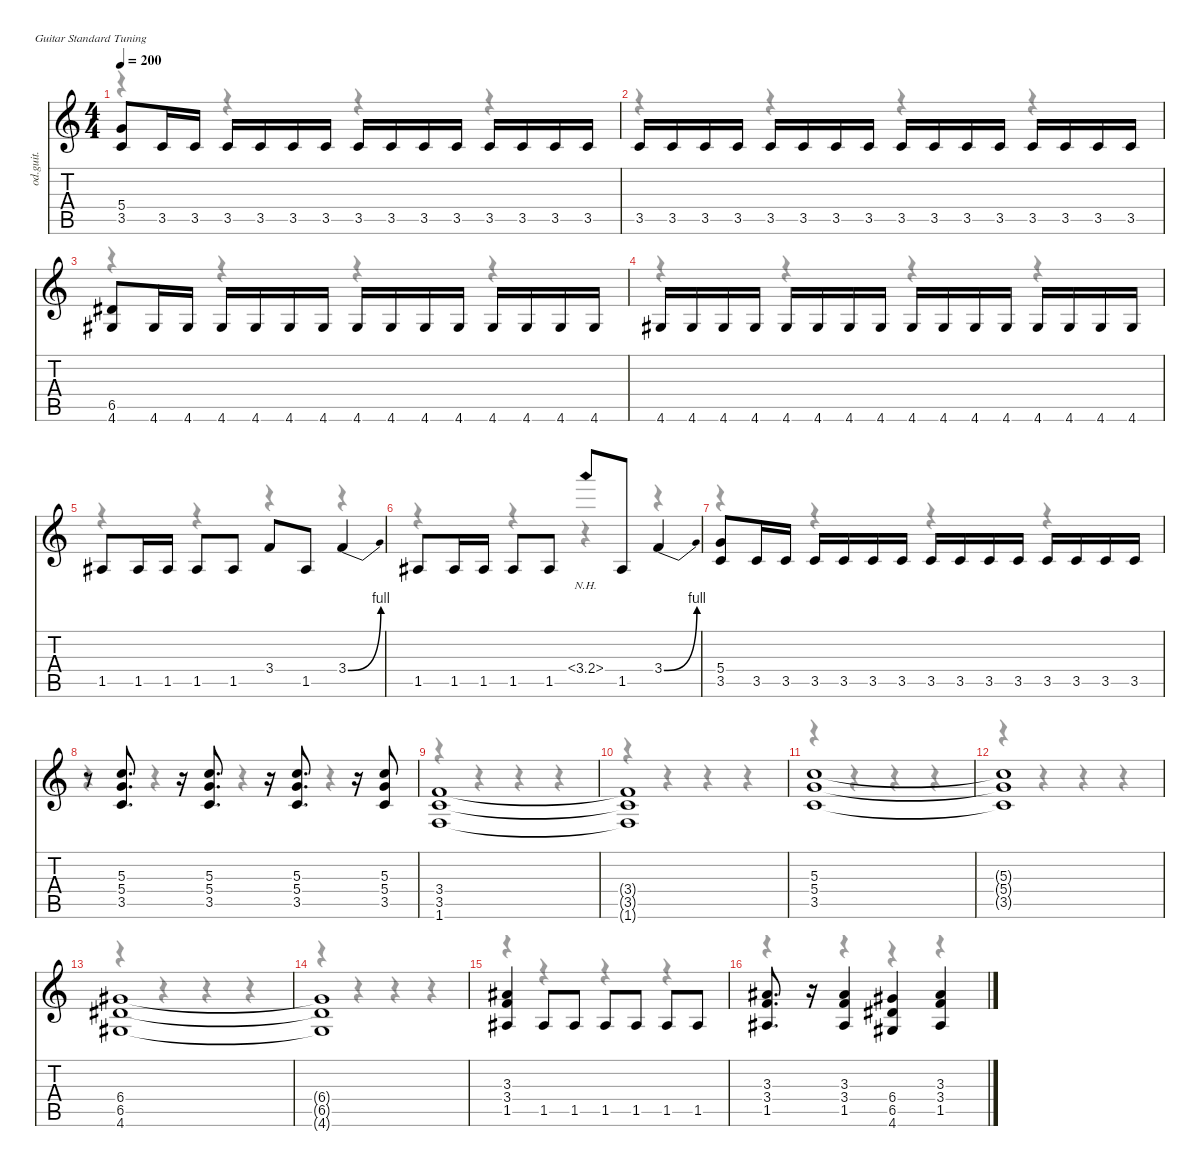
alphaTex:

\hideDynamics
\bracketExtendMode nobrackets
\otherSystemsTrackNameOrientation horizontal
\track ("Guitar 1 " "od.guit.") {instrument overdrivenguitar}
\staff {score tabs}
\tuning (E4 B3 G3 D3 A2 E2)
\voice
\ts (4 4)
\section ("" "")
\scale
0.991149
\tempo 200
\accidentals auto
\clef g2
\ottava regular
\simile none
\ks c
(5.4 3.5).8{dy f beam Up} 3.5.16{beam Up} 3.5.16{beam Up} 3.5.16{beam Up} 3.5.16{beam Up} 3.5.16{beam Up} 3.5.16{beam Up} 3.5.16{beam Up} 3.5.16{beam Up} 3.5.16{beam Up} 3.5.16{beam Up} 3.5.16{beam Up} 3.5.16{beam Up} 3.5.16{beam Up} 3.5.16{beam Up} |
\scale
0.991149 3.5.16{beam Up} 3.5.16{beam Up} 3.5.16{beam Up} 3.5.16{beam Up} 3.5.16{beam Up} 3.5.16{beam Up} 3.5.16{beam Up} 3.5.16{beam Up} 3.5.16{beam Up} 3.5.16{beam Up} 3.5.16{beam Up} 3.5.16{beam Up} 3.5.16{beam Up} 3.5.16{beam Up} 3.5.16{beam Up} 3.5.16{beam Up} |
\scale
1.05826 (6.5{acc #} 4.6{acc #}).8{beam Up} 4.6{acc #}.16{beam Up} 4.6{acc #}.16{beam Up} 4.6{acc #}.16{beam Up} 4.6{acc #}.16{beam Up} 4.6{acc #}.16{beam Up} 4.6{acc #}.16{beam Up} 4.6{acc #}.16{beam Up} 4.6{acc #}.16{beam Up} 4.6{acc #}.16{beam Up} 4.6{acc #}.16{beam Up} 4.6{acc #}.16{beam Up} 4.6{acc #}.16{beam Up} 4.6{acc #}.16{beam Up} 4.6{acc #}.16{beam Up} |
\scale
0.977051 4.6{acc #}.16{beam Up} 4.6{acc #}.16{beam Up} 4.6{acc #}.16{beam Up} 4.6{acc #}.16{beam Up} 4.6{acc #}.16{beam Up} 4.6{acc #}.16{beam Up} 4.6{acc #}.16{beam Up} 4.6{acc #}.16{beam Up} 4.6{acc #}.16{beam Up} 4.6{acc #}.16{beam Up} 4.6{acc #}.16{beam Up} 4.6{acc #}.16{beam Up} 4.6{acc #}.16{beam Up} 4.6{acc #}.16{beam Up} 4.6{acc #}.16{beam Up} 4.6{acc #}.16{beam Up} |
\scale
0.977051 1.5{acc #}.8{beam Up} 1.5{acc #}.16{beam Up} 1.5{acc #}.16{beam Up} 1.5{acc #}.8{beam Up} 1.5{acc #}.8{beam Up} 3.4.8{beam Up} 1.5{acc #}.8{beam Up} 3.4{be (bend 0 0 30 4)}.4{beam Up} |
\scale
0.977051 1.5{acc #}.8{beam Up} 1.5{acc #}.16{beam Up} 1.5{acc #}.16{beam Up} 1.5{acc #}.8{beam Up} 1.5{acc #}.8{beam Up} 3.4{nh}.8{beam Up} 1.5{acc #}.8{beam Up} 3.4{be (bend 0 0 30 4)}.4{beam Up} |
\scale
0.999117 (5.4 3.5).8{beam Up} 3.5.16{beam Up} 3.5.16{beam Up} 3.5.16{beam Up} 3.5.16{beam Up} 3.5.16{beam Up} 3.5.16{beam Up} 3.5.16{beam Up} 3.5.16{beam Up} 3.5.16{beam Up} 3.5.16{beam Up} 3.5.16{beam Up} 3.5.16{beam Up} 3.5.16{beam Up} 3.5.16{beam Up} |
\scale
1.01147 r.8{beam Up} (5.3 5.4 3.5).8{d beam Up} r.16{beam Up} (5.3 5.4 3.5).8{d beam Up} r.16{beam Up} (5.3 5.4 3.5).8{d beam Up} r.16{beam Up} (5.3 5.4 3.5).8{beam Up} |
\section ("" "")
\scale
1.07196 (3.4 3.5 1.6).1{beam Up} |
\scale
0.987079 (3.4{t} 3.5{t} 1.6{t}).1{beam Up} |
\scale
0.987079 (5.3 5.4 3.5).1{beam Up} |
\scale
0.987079 (5.3{t} 5.4{t} 3.5{t}).1{beam Up} |
\scale
0.979723 (6.4{acc #} 6.5{acc #} 4.6{acc #}).1{beam Up} |
\scale
0.987079 (6.4{t acc #} 6.5{t acc #} 4.6{t acc #}).1{beam Up} |
\scale
1.07174 (3.3{acc #} 3.4 1.5{acc #}).4{beam Up} 1.5{acc #}.8{beam Up} 1.5{acc #}.8{beam Up} 1.5{acc #}.8{beam Up} 1.5{acc #}.8{beam Up} 1.5{acc #}.8{beam Up} 1.5{acc #}.8{beam Up} |
\scale
0.995538 (3.3{acc #} 3.4 1.5{acc #}).8{d beam Up} r.16{beam Up} (3.3{acc #} 3.4 1.5{acc #}).4{beam Up} (6.4{acc #} 6.5{acc #} 4.6{acc #}).4{beam Up} (3.3{acc #} 3.4 1.5{acc #}).4{beam Up}
\voice
\clef g2
\ottava regular
\simile none
\ks c
r.4{dy mf beam Down} r.4{beam Down} r.4{beam Down} r.4{beam Down} |
r.4{beam Down} r.4{beam Down} r.4{beam Down} r.4{beam Down} |
r.4{beam Down} r.4{beam Down} r.4{beam Down} r.4{beam Down} |
r.4{beam Down} r.4{beam Down} r.4{beam Down} r.4{beam Down} |
r.4{beam Down} r.4{beam Down} r.4{beam Down} r.4{beam Down} |
r.4{beam Down} r.4{beam Down} r.4{beam Down} r.4{beam Down} |
r.4{beam Down} r.4{beam Down} r.4{beam Down} r.4{beam Down} |
r.4{beam Down} r.4{beam Down} r.4{beam Down} r.4{beam Down} |
r.4{beam Down} r.4{beam Down} r.4{beam Down} r.4{beam Down} |
r.4{beam Down} r.4{beam Down} r.4{beam Down} r.4{beam Down} |
r.4{beam Down} r.4{beam Down} r.4{beam Down} r.4{beam Down} |
r.4{beam Down} r.4{beam Down} r.4{beam Down} r.4{beam Down} |
r.4{beam Down} r.4{beam Down} r.4{beam Down} r.4{beam Down} |
r.4{beam Down} r.4{beam Down} r.4{beam Down} r.4{beam Down} |
r.4{beam Down} r.4{beam Down} r.4{beam Down} r.4{beam Down} |
r.4{beam Down} r.4{beam Down} r.4{beam Down} r.4{beam Down}
